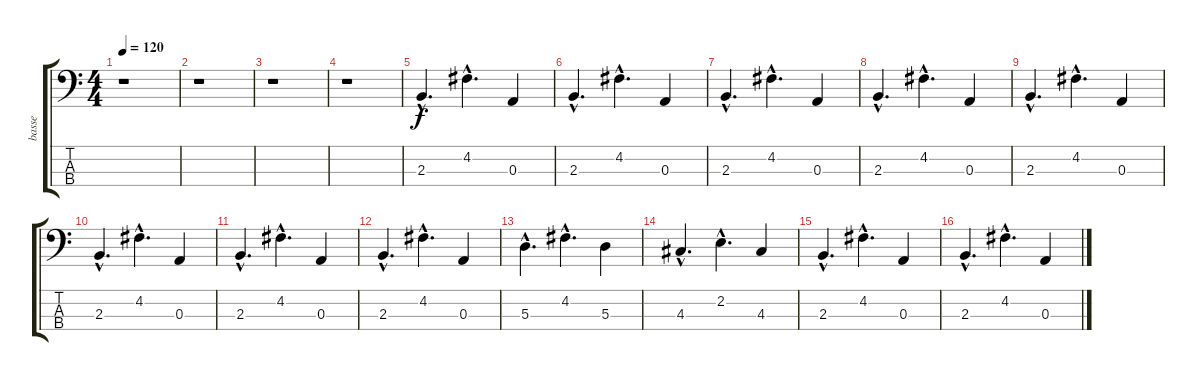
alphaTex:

\track ("basse" "basse") {instrument acousticbass}
\staff {score tabs}
\tuning (G2 D2 A1 E1) {hide}
\ts (4 4)
\tempo 120
\clef f4
\ks c
r.1{dy f instrument acousticbass} |
r.1 |
r.1 |
r.1 |
2.3{hac}.4{d} 4.2{hac}.4{d} 0.3.4 |
2.3{hac}.4{d} 4.2{hac}.4{d} 0.3.4 |
2.3{hac}.4{d} 4.2{hac}.4{d} 0.3.4 |
2.3{hac}.4{d} 4.2{hac}.4{d} 0.3.4 |
2.3{hac}.4{d} 4.2{hac}.4{d} 0.3.4 |
2.3{hac}.4{d} 4.2{hac}.4{d} 0.3.4 |
2.3{hac}.4{d} 4.2{hac}.4{d} 0.3.4 |
2.3{hac}.4{d} 4.2{hac}.4{d} 0.3.4 |
5.3{hac}.4{d} 4.2{hac}.4{d} 5.3.4 |
4.3{hac}.4{d} 2.2{hac}.4{d} 4.3.4 |
2.3{hac}.4{d} 4.2{hac}.4{d} 0.3.4 |
2.3{hac}.4{d} 4.2{hac}.4{d} 0.3.4
